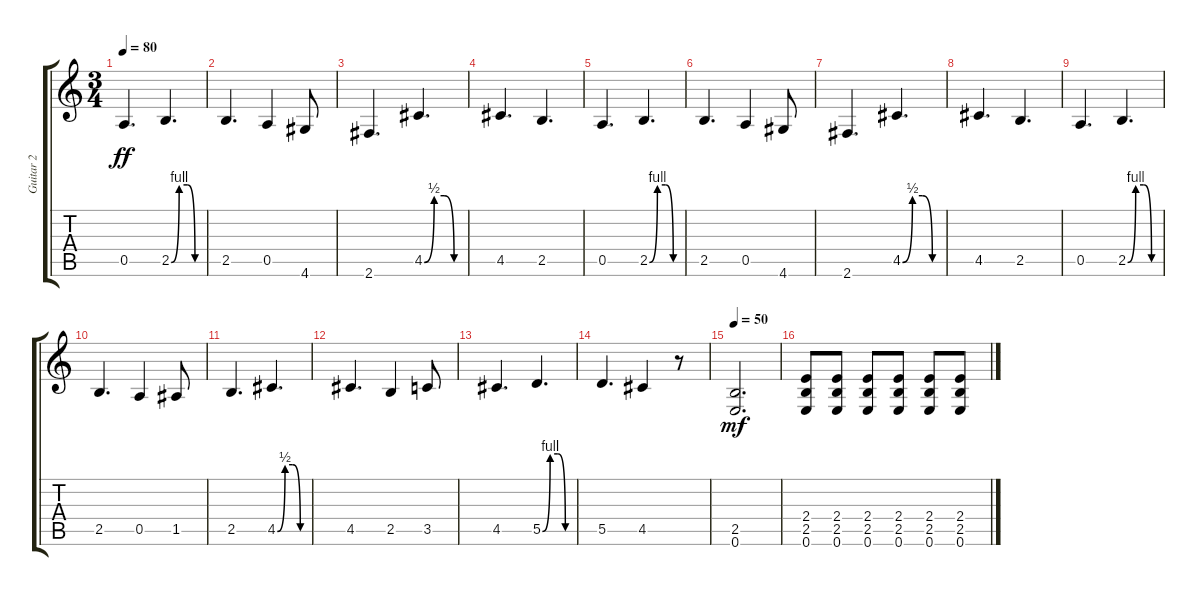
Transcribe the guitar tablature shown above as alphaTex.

\track ("Guitar 2" "Guitar 2") {instrument distortionguitar}
\staff {score tabs}
\tuning (E4 B3 G3 D3 A2 E2) {hide}
\ts (3 4)
\tempo 80
\clef g2
\ks c
0.5.4{d dy ff} 2.5{be (custom 0 0 15 4 30 4 45 0 60 0)}.4{d} |
2.5.4{d} 0.5.4 4.6.8 |
2.6.4{d} 4.5{be (custom 0 0 15 2 30 2 45 0 60 0)}.4{d} |
4.5.4{d} 2.5.4{d} |
0.5.4{d} 2.5{be (custom 0 0 15 4 30 4 45 0 60 0)}.4{d} |
2.5.4{d} 0.5.4 4.6.8 |
2.6.4{d} 4.5{be (custom 0 0 15 2 30 2 45 0 60 0)}.4{d} |
4.5.4{d} 2.5.4{d} |
0.5.4{d} 2.5{be (custom 0 0 15 4 30 4 45 0 60 0)}.4{d} |
2.5.4{d} 0.5.4 1.5.8 |
2.5.4{d} 4.5{be (custom 0 0 15 2 30 2 45 0 60 0)}.4{d} |
4.5.4{d} 2.5.4 3.5.8 |
4.5.4{d} 5.5{be (custom 0 0 15 4 30 4 45 0 60 0)}.4{d} |
5.5.4{d} 4.5.4 r.8 |
\tempo 50
(2.5 0.6).2{d dy mf} |
(2.4 2.5 0.6).8 (2.4 2.5 0.6).8 (2.4 2.5 0.6).8 (2.4 2.5 0.6).8 (2.4 2.5 0.6).8 (2.4 2.5 0.6).8
